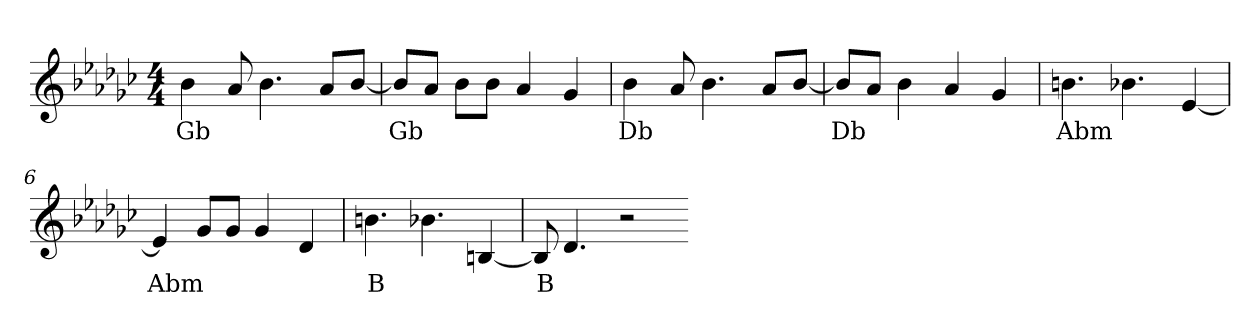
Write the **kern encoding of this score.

**kern	**text
*part1	*part1
*staff1	*staff1
*clefG2	*
*k[b-e-a-d-g-c-]	*
*M4/4	*
=1	=1
4b-	Gb
8a-	.
4.b-	.
8a-/L	.
[8b-/J	.
=2	=2
8b-/L]	Gb
8a-/J	.
8b-\L	.
8b-\J	.
4a-	.
4g-	.
=3	=3
4b-	Db
8a-	.
4.b-	.
8a-/L	.
[8b-/J	.
=4	=4
8b-/L]	Db
8a-/J	.
4b-	.
4a-	.
4g-	.
=5	=5
4.bn	Abm
4.b-X	.
[4e-	.
=6	=6
4e-]	Abm
8g-/L	.
8g-/J	.
4g-	.
4d-	.
=7	=7
4.bn	B
4.b-X	.
[4Bn	.
=8	=8
8B]	B
4.d-	.
2r	.
=-	=-
*-	*-
